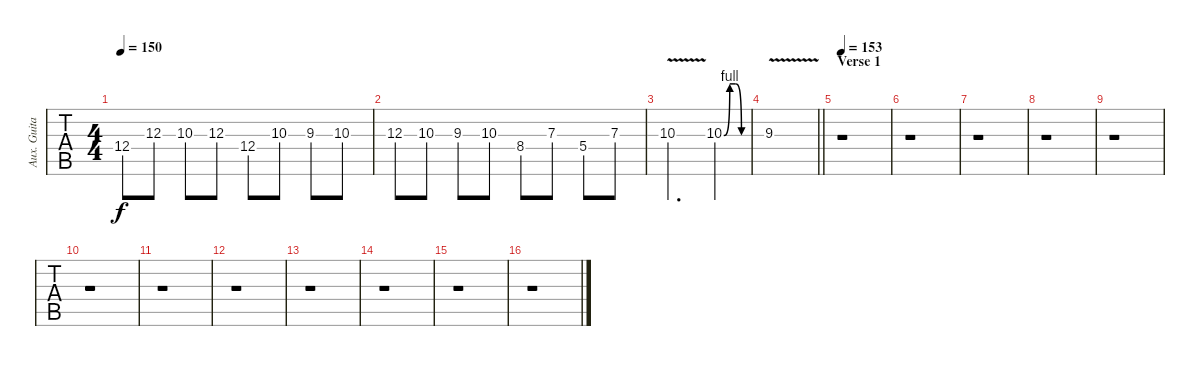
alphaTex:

\track ("Aux. Guitar" "Aux. Guita") {instrument distortionguitar}
\staff {tabs}
\tuning (Eb4 Bb3 Gb3 Db3 Ab2 Eb2) {hide}
\ts (4 4)
\tempo 150
\clef g2
\ks c
12.4.8{dy f} 12.3.8 10.3.8 12.3.8 12.4.8 10.3.8 9.3.8 10.3.8 |
12.3.8 10.3.8 9.3.8 10.3.8 8.4.8 7.3.8 5.4.8 7.3.8 |
10.3{v}.2{d} 10.3{be (custom 0 0 15 4 30 4 45 0 60 0)}.4 |
\barLineRight lightlight
9.3{v}.1 |
\section ("" "Verse 1")
\tempo 153
r.1 |
r.1 |
r.1 |
r.1 |
r.1 |
r.1 |
r.1 |
r.1 |
r.1 |
r.1 |
r.1 |
r.1
